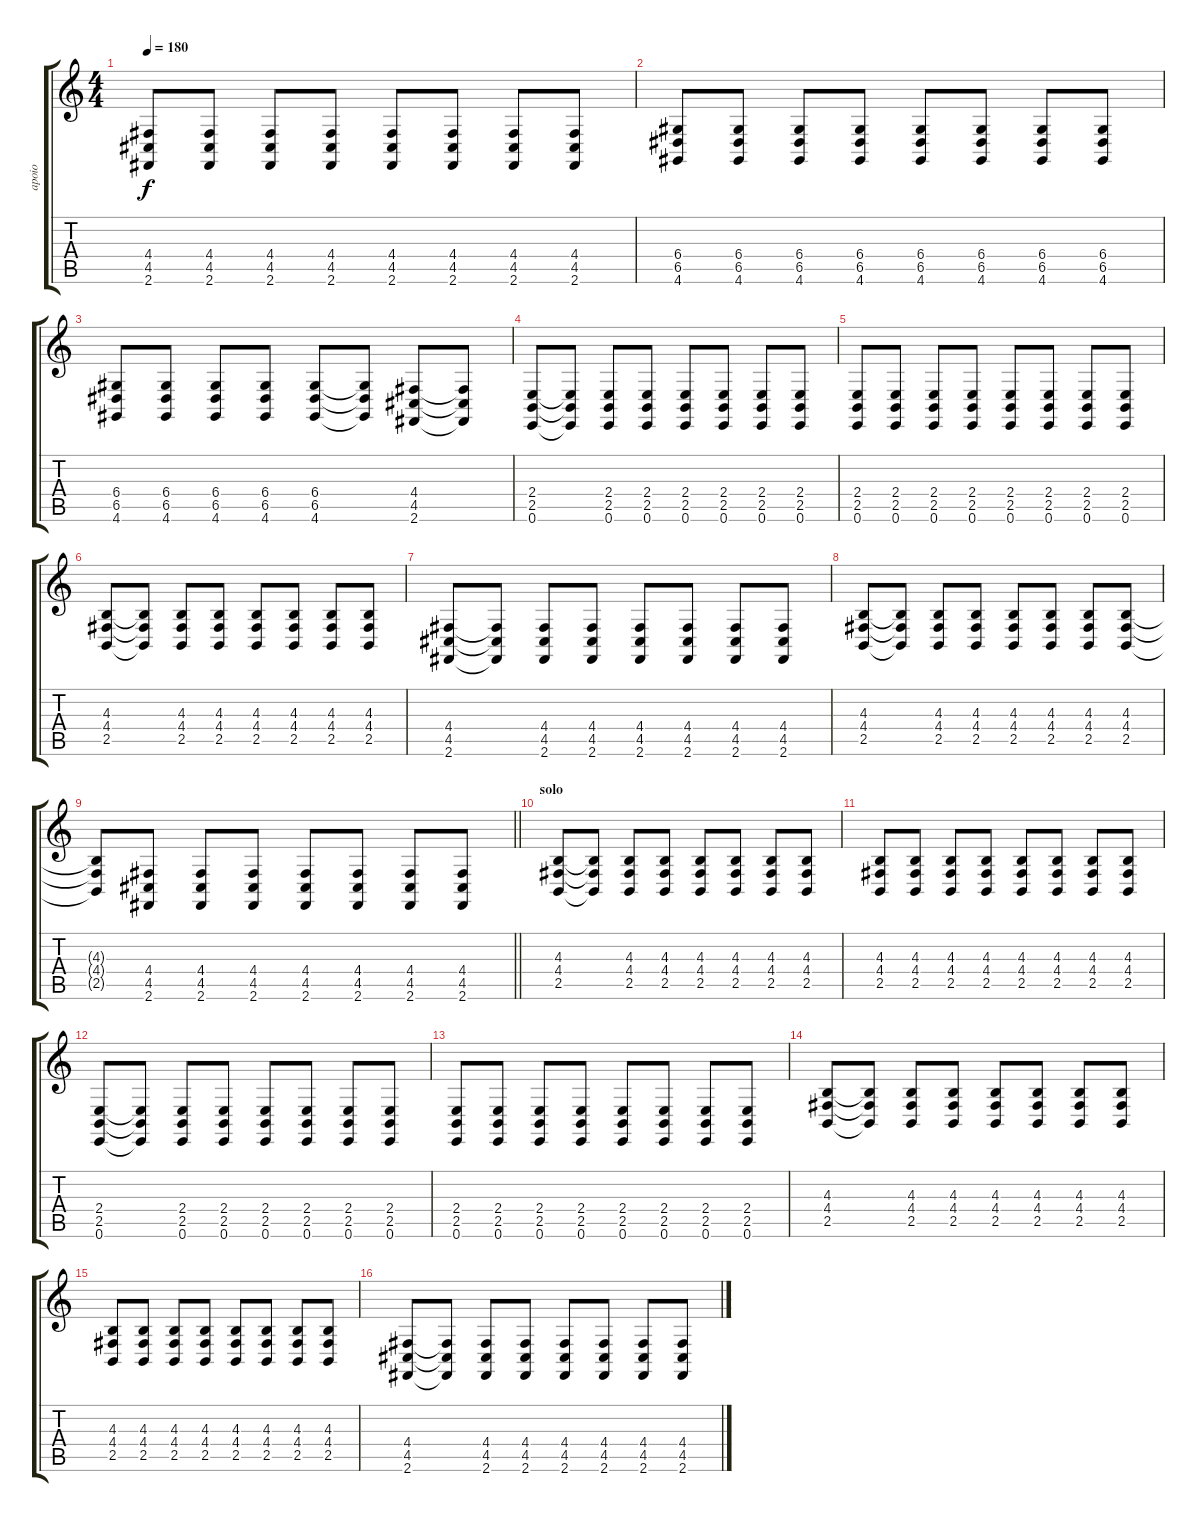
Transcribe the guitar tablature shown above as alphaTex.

\track ("apoio" "apoio") {instrument lead8bassandlead}
\staff {score tabs}
\tuning (E4 B3 G3 D3 A2 E2) {hide}
\ts (4 4)
\tempo 180
\clef g2
\ks c
(4.4 4.5 2.6).8{dy f} (4.4 4.5 2.6).8 (4.4 4.5 2.6).8 (4.4 4.5 2.6).8 (4.4 4.5 2.6).8 (4.4 4.5 2.6).8 (4.4 4.5 2.6).8 (4.4 4.5 2.6).8 |
(6.4 6.5 4.6).8 (6.4 6.5 4.6).8 (6.4 6.5 4.6).8 (6.4 6.5 4.6).8 (6.4 6.5 4.6).8 (6.4 6.5 4.6).8 (6.4 6.5 4.6).8 (6.4 6.5 4.6).8 |
(6.4 6.5 4.6).8 (6.4 6.5 4.6).8 (6.4 6.5 4.6).8 (6.4 6.5 4.6).8 (6.4 6.5 4.6).8 (6.4{t} 6.5{t} 4.6{t}).8 (4.4 4.5 2.6).8 (4.4{t} 4.5{t} 2.6{t}).8 |
(2.4 2.5 0.6).8 (2.4{t} 2.5{t} 0.6{t}).8 (2.4 2.5 0.6).8 (2.4 2.5 0.6).8 (2.4 2.5 0.6).8 (2.4 2.5 0.6).8 (2.4 2.5 0.6).8 (2.4 2.5 0.6).8 |
(2.4 2.5 0.6).8 (2.4 2.5 0.6).8 (2.4 2.5 0.6).8 (2.4 2.5 0.6).8 (2.4 2.5 0.6).8 (2.4 2.5 0.6).8 (2.4 2.5 0.6).8 (2.4 2.5 0.6).8 |
(4.3 4.4 2.5).8 (4.3{t} 4.4{t} 2.5{t}).8 (4.3 4.4 2.5).8 (4.3 4.4 2.5).8 (4.3 4.4 2.5).8 (4.3 4.4 2.5).8 (4.3 4.4 2.5).8 (4.3 4.4 2.5).8 |
(4.4 4.5 2.6).8 (4.4{t} 4.5{t} 2.6{t}).8 (4.4 4.5 2.6).8 (4.4 4.5 2.6).8 (4.4 4.5 2.6).8 (4.4 4.5 2.6).8 (4.4 4.5 2.6).8 (4.4 4.5 2.6).8 |
(4.3 4.4 2.5).8 (4.3{t} 4.4{t} 2.5{t}).8 (4.3 4.4 2.5).8 (4.3 4.4 2.5).8 (4.3 4.4 2.5).8 (4.3 4.4 2.5).8 (4.3 4.4 2.5).8 (4.3 4.4 2.5).8 |
\barLineRight lightlight
(4.3{t} 4.4{t} 2.5{t}).8 (4.4 4.5 2.6).8 (4.4 4.5 2.6).8 (4.4 4.5 2.6).8 (4.4 4.5 2.6).8 (4.4 4.5 2.6).8 (4.4 4.5 2.6).8 (4.4 4.5 2.6).8 |
\section ("" "solo")
(4.3 4.4 2.5).8 (4.3{t} 4.4{t} 2.5{t}).8 (4.3 4.4 2.5).8 (4.3 4.4 2.5).8 (4.3 4.4 2.5).8 (4.3 4.4 2.5).8 (4.3 4.4 2.5).8 (4.3 4.4 2.5).8 |
(4.3 4.4 2.5).8 (4.3 4.4 2.5).8 (4.3 4.4 2.5).8 (4.3 4.4 2.5).8 (4.3 4.4 2.5).8 (4.3 4.4 2.5).8 (4.3 4.4 2.5).8 (4.3 4.4 2.5).8 |
(2.4 2.5 0.6).8 (2.4{t} 2.5{t} 0.6{t}).8 (2.4 2.5 0.6).8 (2.4 2.5 0.6).8 (2.4 2.5 0.6).8 (2.4 2.5 0.6).8 (2.4 2.5 0.6).8 (2.4 2.5 0.6).8 |
(2.4 2.5 0.6).8 (2.4 2.5 0.6).8 (2.4 2.5 0.6).8 (2.4 2.5 0.6).8 (2.4 2.5 0.6).8 (2.4 2.5 0.6).8 (2.4 2.5 0.6).8 (2.4 2.5 0.6).8 |
(4.3 4.4 2.5).8 (4.3{t} 4.4{t} 2.5{t}).8 (4.3 4.4 2.5).8 (4.3 4.4 2.5).8 (4.3 4.4 2.5).8 (4.3 4.4 2.5).8 (4.3 4.4 2.5).8 (4.3 4.4 2.5).8 |
(4.3 4.4 2.5).8 (4.3 4.4 2.5).8 (4.3 4.4 2.5).8 (4.3 4.4 2.5).8 (4.3 4.4 2.5).8 (4.3 4.4 2.5).8 (4.3 4.4 2.5).8 (4.3 4.4 2.5).8 |
(4.4 4.5 2.6).8 (4.4{t} 4.5{t} 2.6{t}).8 (4.4 4.5 2.6).8 (4.4 4.5 2.6).8 (4.4 4.5 2.6).8 (4.4 4.5 2.6).8 (4.4 4.5 2.6).8 (4.4 4.5 2.6).8
